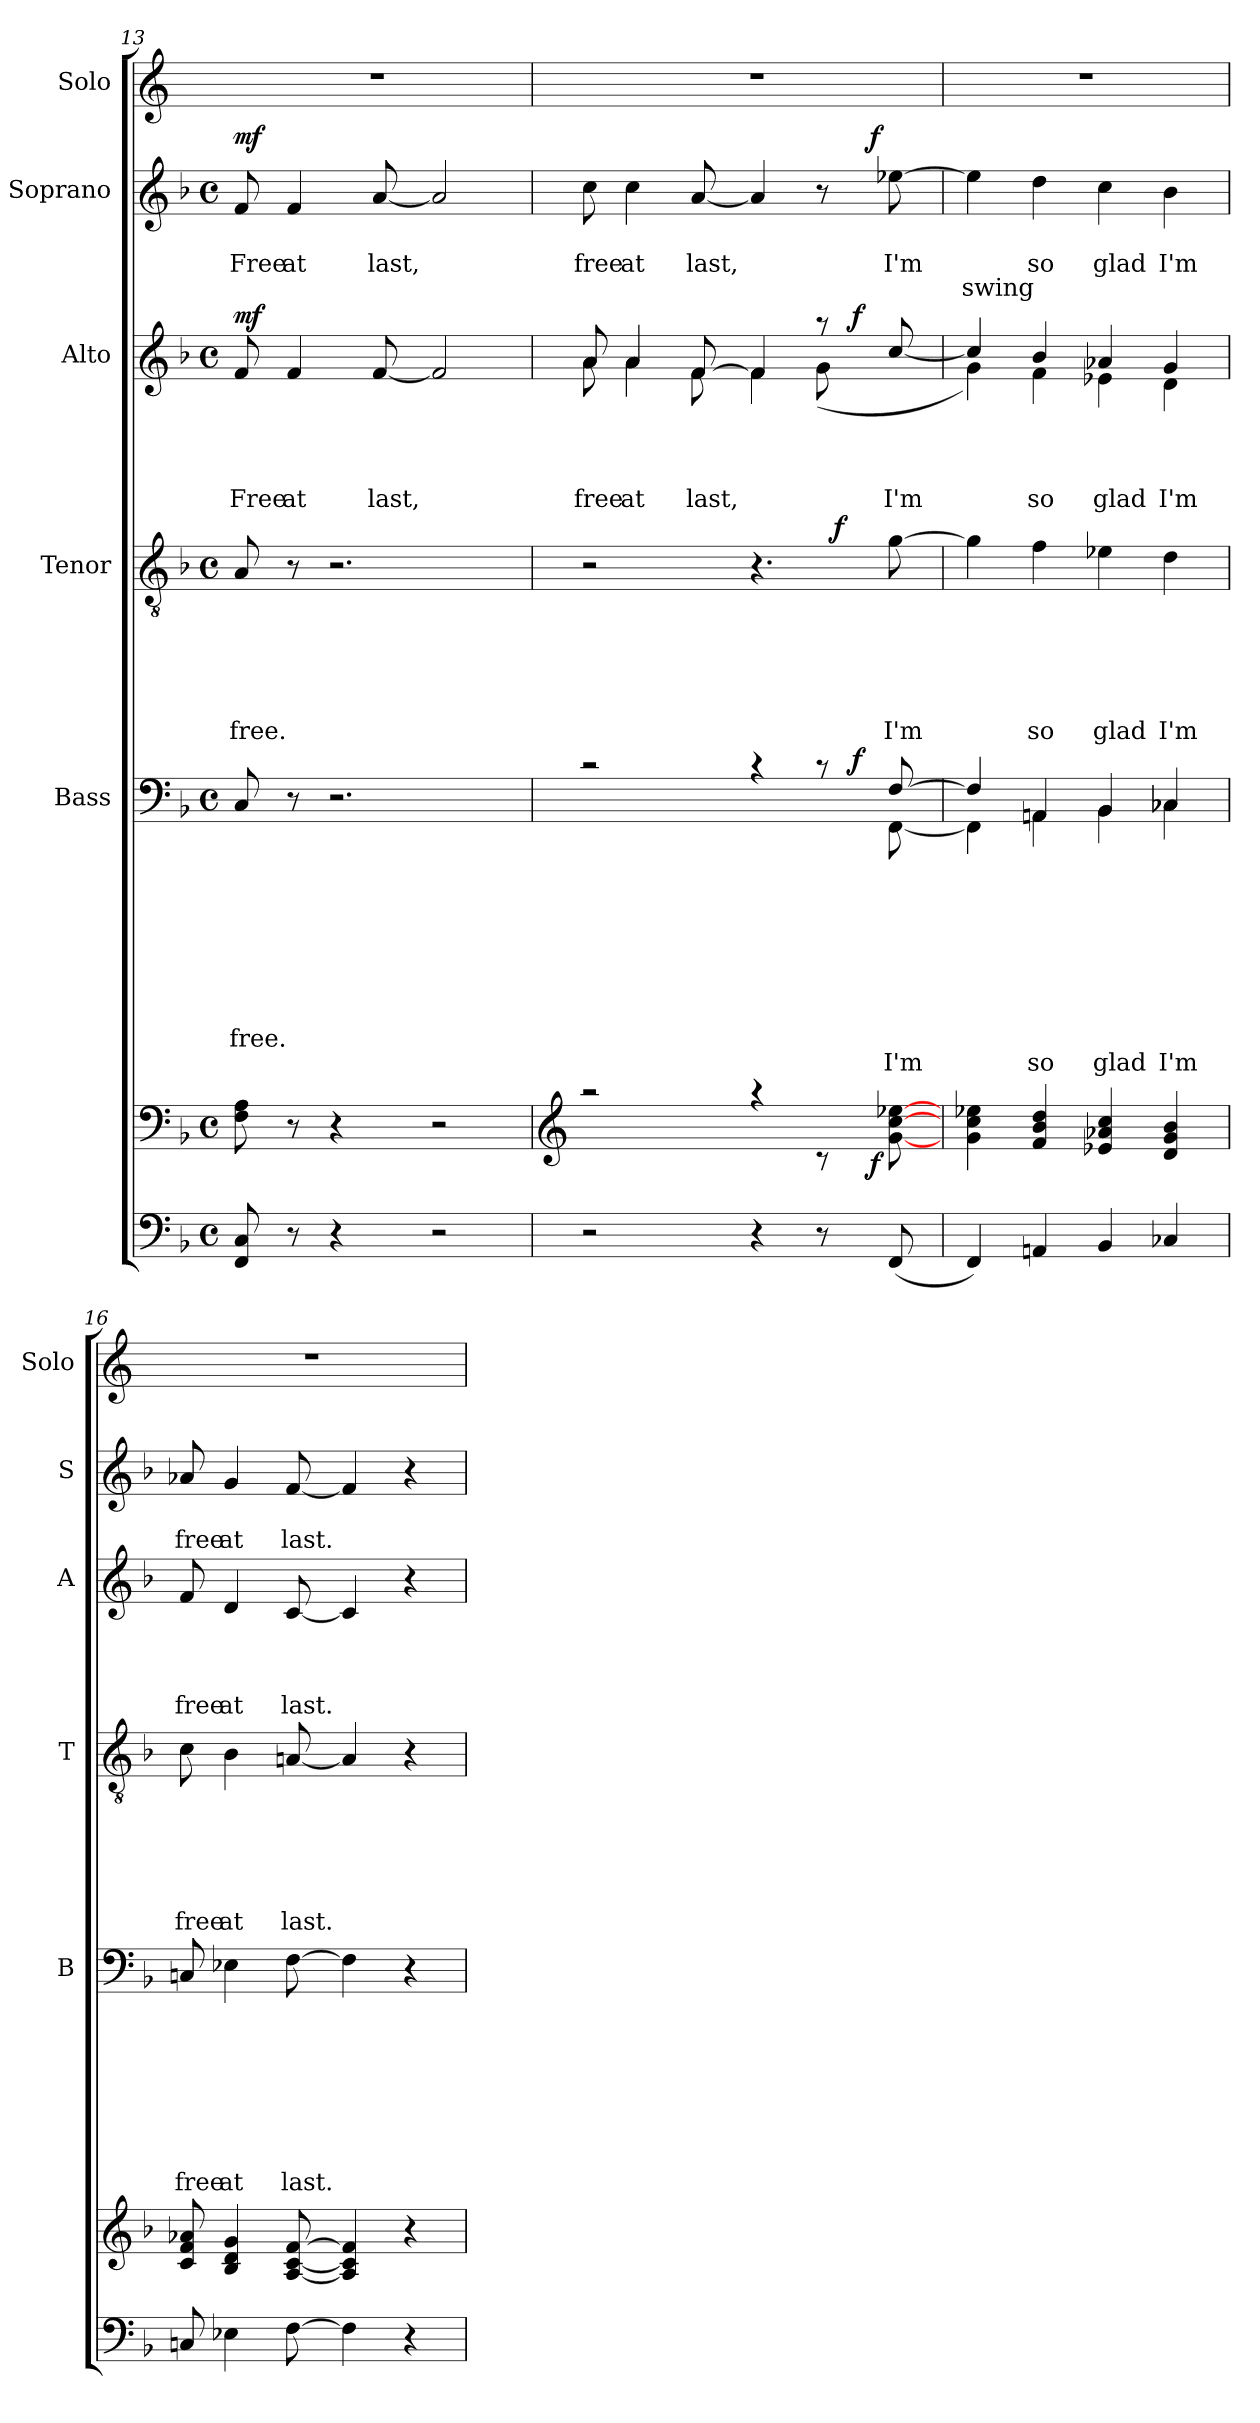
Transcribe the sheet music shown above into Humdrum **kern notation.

**kern	**kern	**dynam	**kern	**text	**text	**text	**text	**text	**text	**text	**text	**text	**dynam	**kern	**text	**text	**text	**text	**text	**text	**dynam	**kern	**text	**text	**text	**text	**dynam	**kern	**text	**text	**text	**dynam	**kern
*part7	*part6	*part6	*part5	*part5	*part5	*part5	*part5	*part5	*part5	*part5	*part5	*part5	*part5	*part4	*part4	*part4	*part4	*part4	*part4	*part4	*part4	*part3	*part3	*part3	*part3	*part3	*part3	*part2	*part2	*part2	*part2	*part2	*part1
*staff7	*staff6	*staff6	*staff5	*staff5	*staff5	*staff5	*staff5	*staff5	*staff5	*staff5	*staff5	*staff5	*staff5	*staff4	*staff4	*staff4	*staff4	*staff4	*staff4	*staff4	*staff4	*staff3	*staff3	*staff3	*staff3	*staff3	*staff3	*staff2	*staff2	*staff2	*staff2	*staff2	*staff1
*	*	*	*I"Bass	*	*	*	*	*	*	*	*	*	*	*I"Tenor	*	*	*	*	*	*	*	*I"Alto	*	*	*	*	*	*I"Soprano	*	*	*	*	*I"Solo
*	*	*	*I'B	*	*	*	*	*	*	*	*	*	*	*I'T	*	*	*	*	*	*	*	*I'A	*	*	*	*	*	*I'S	*	*	*	*	*I'Solo
*clefF4	*clefF4	*	*clefF4	*	*	*	*	*	*	*	*	*	*	*clefGv2	*	*	*	*	*	*	*	*clefG2	*	*	*	*	*	*clefG2	*	*	*	*	*clefG2
*k[b-]	*k[b-]	*	*k[b-]	*	*	*	*	*	*	*	*	*	*	*k[b-]	*	*	*	*	*	*	*	*k[b-]	*	*	*	*	*	*k[b-]	*	*	*	*	*k[]
*F:	*F:	*	*F:	*	*	*	*	*	*	*	*	*	*	*F:	*	*	*	*	*	*	*	*F:	*	*	*	*	*	*F:	*	*	*	*	*C:
*M4/4	*M4/4	*	*M4/4	*	*	*	*	*	*	*	*	*	*	*M4/4	*	*	*	*	*	*	*	*M4/4	*	*	*	*	*	*M4/4	*	*	*	*	*
*met(c)	*met(c)	*	*met(c)	*	*	*	*	*	*	*	*	*	*	*met(c)	*	*	*	*	*	*	*	*met(c)	*	*	*	*	*	*met(c)	*	*	*	*	*
=13	=13	=13	=13	=13	=13	=13	=13	=13	=13	=13	=13	=13	=13	=13	=13	=13	=13	=13	=13	=13	=13	=13	=13	=13	=13	=13	=13	=13	=13	=13	=13	=13	=13
!	!	!	!	!	!	!	!	!	!	!	!LO:LY:b	!	!	!	!	!	!	!	!	!LO:LY:b	!	!	!	!	!	!LO:LY:b	!LO:DY:a	!	!	!LO:LY:b	!	!LO:DY:a	!
8FF/ 8C/	8F\ 8A\	.	8C/	.	.	.	.	.	.	.	free.	.	.	8A/	.	.	.	.	.	free.	.	8f/	.	.	.	Free	mf	8f/	.	Free	.	mf	1r
!	!	!	!	!	!	!	!	!	!	!	!	!	!	!	!	!	!	!	!	!	!	!	!	!	!	!LO:LY:b	!	!	!	!LO:LY:b	!	!	!
8r	8r	.	8r	.	.	.	.	.	.	.	.	.	.	8r	.	.	.	.	.	.	.	4f/	.	.	.	at	.	4f/	.	at	.	.	.
4r	4r	.	2.r	.	.	.	.	.	.	.	.	.	.	2.r	.	.	.	.	.	.	.	.	.	.	.	.	.	.	.	.	.	.	.
!	!	!	!	!	!	!	!	!	!	!	!	!	!	!	!	!	!	!	!	!	!	!	!	!	!	!LO:LY:b	!	!	!	!LO:LY:b	!	!	!
.	.	.	.	.	.	.	.	.	.	.	.	.	.	.	.	.	.	.	.	.	.	[<8f/	.	.	.	last,	.	[<8a/	.	last,	.	.	.
2r	2r	.	.	.	.	.	.	.	.	.	.	.	.	.	.	.	.	.	.	.	.	2f/]	.	.	.	.	.	2a/]	.	.	.	.	.
=14	=14	=14	=14	=14	=14	=14	=14	=14	=14	=14	=14	=14	=14	=14	=14	=14	=14	=14	=14	=14	=14	=14	=14	=14	=14	=14	=14	=14	=14	=14	=14	=14	=14
*	*clefG2	*	*	*	*	*	*	*	*	*	*	*	*	*	*	*	*	*	*	*	*	*	*	*	*	*	*	*	*	*	*	*	*
*	*^	*	*^	*	*	*	*	*	*	*	*	*	*	*	*	*	*	*	*	*	*	*	*	*	*	*	*	*	*	*	*	*	*
!	!	!	!	!	!	!	!	!	!	!	!	!	!	!	!	!	!	!	!	!	!	!	!	!	!	!	!	!LO:LY:b	!	!	!	!LO:LY:b	!	!	!
*	*	*	*	*	*^	*	*	*	*	*	*	*	*	*	*	*^	*	*	*	*	*	*	*	*^	*	*	*	*	*	*^	*	*	*	*	*
*	*	*	*	*	*	*	*	*	*	*	*	*	*	*	*	*	*	*	*	*	*	*	*	*	*	*	*^	*	*	*	*	*	*	*	*	*	*	*	*
2r	2raa	2.ryy	.	2rc	2..ryy	2ryy	.	.	.	.	.	.	.	.	.	.	2r	2ryy	.	.	.	.	.	.	.	8a/	8a\	2ryy	.	.	.	free	.	8cc\	2ryy	.	free	.	.	1r
!	!	!	!	!	!	!	!	!	!	!	!	!	!	!	!	!	!	!	!	!	!	!	!	!	!	!	!	!	!	!	!	!LO:LY:b	!	!	!	!	!LO:LY:b	!	!	!
.	.	.	.	.	.	.	.	.	.	.	.	.	.	.	.	.	.	.	.	.	.	.	.	.	.	4a/	4a\	.	.	.	.	at	.	4cc\	.	.	at	.	.	.
!	!	!	!	!	!	!	!	!	!	!	!	!	!	!	!	!	!	!	!	!	!	!	!	!	!	!	!	!	!	!	!	!LO:LY:b	!	!	!	!	!LO:LY:b	!	!	!
.	.	.	.	.	.	.	.	.	.	.	.	.	.	.	.	.	.	.	.	.	.	.	.	.	.	[>8f/	8f\	.	.	.	.	last,	.	[<8a/	.	.	last,	.	.	.
4r	4raa	.	.	4rc	.	4ryy	.	.	.	.	.	.	.	.	.	.	4.r	4ryy	.	.	.	.	.	.	.	4f/]	4f\	4ryy	.	.	.	.	.	4a/]	4ryy	.	.	.	.	.
8r	16.ryy	8rc	.	8rc	.	16ryy	.	.	.	.	.	.	.	.	.	.	.	32ryy	.	.	.	.	.	.	.	8raa	(<8g\	16ryy	.	.	.	.	.	8r	16.ryy	.	.	.	.	.
!	!	!	!	!	!	!	!	!	!	!	!	!	!	!	!	!	!	!	!	!	!	!	!	!	!LO:DY:a	!	!	!	!	!	!	!	!	!	!	!	!	!	!	!
.	.	.	.	.	.	.	.	.	.	.	.	.	.	.	.	.	.	8..ryy	.	.	.	.	.	.	f	.	.	.	.	.	.	.	.	.	.	.	.	.	.	.
!	!	!	!	!	!	!	!	!	!	!	!	!	!	!	!	!LO:DY:a	!	!	!	!	!	!	!	!	!	!	!	!	!	!	!	!	!LO:DY:a	!	!	!	!	!	!	!
.	.	.	.	.	.	8.ryy	.	.	.	.	.	.	.	.	.	f	.	.	.	.	.	.	.	.	.	.	.	8.ryy	.	.	.	.	f	.	.	.	.	.	.	.
!	!	!	!LO:DY:b	!	!	!	!	!	!	!	!	!	!	!	!	!	!	!	!	!	!	!	!	!	!	!	!	!	!	!	!	!	!	!	!	!	!	!	!LO:DY:a	!
.	8ryy	.	f	.	.	.	.	.	.	.	.	.	.	.	.	.	.	.	.	.	.	.	.	.	.	.	.	.	.	.	.	.	.	.	8ryy	.	.	.	f	.
!	!	!	!	!	!	!	!	!	!	!	!	!	!	!	!LO:LY:b	!	!	!	!	!	!	!	!	!LO:LY:b	!	!	!	!	!	!	!	!LO:LY:b	!	!	!	!	!LO:LY:b	!	!	!
(<8FF/	.	[<8g\ [>8cc\ [>8ee-X\	.	[>8F/	[<8FF\	.	.	.	.	.	.	.	.	.	-I'm	.	[>8g\	.	.	.	.	.	.	I'm	.	[>8cc/	8ryy	.	.	.	.	I'm	.	[>8ee-X\	.	.	I'm	.	.	.
.	32ryy	.	.	.	.	.	.	.	.	.	.	.	.	.	.	.	.	.	.	.	.	.	.	.	.	.	.	.	.	.	.	.	.	.	32ryy	.	.	.	.	.
=15	=15	=15	=15	=15	=15	=15	=15	=15	=15	=15	=15	=15	=15	=15	=15	=15	=15	=15	=15	=15	=15	=15	=15	=15	=15	=15	=15	=15	=15	=15	=15	=15	=15	=15	=15	=15	=15	=15	=15	=15
!	!	!	!	!	!	!	!	!	!	!	!	!	!	!	!	!	!	!	!	!	!	!	!	!	!	!	!	!	!	!	!	!	!	!	!	!	!	!LO:LY:b	!	!
*	*	*	*	*	*v	*v	*	*	*	*	*	*	*	*	*	*	*	*	*	*	*	*	*	*	*	*	*v	*v	*	*	*	*	*	*v	*v	*	*	*	*	*
*	*	*	*	*	*	*	*	*	*	*	*	*	*	*	*	*v	*v	*	*	*	*	*	*	*	*	*	*	*	*	*	*	*	*	*	*	*	*
4FF/)	4g\ 4cc\ 4ee-\	4ryy	.	4F/]	4FF\]	.	.	.	.	.	.	.	.	.	.	4g\]	.	.	.	.	.	.	.	4cc/]	4g\)	.	.	.	.	.	4ee-\]	.	.	swing	.	1r
!	!	!	!	!	!	!	!	!	!	!	!	!	!	!LO:LY:b	!	!	!	!	!	!	!	!LO:LY:b	!	!	!	!	!	!	!LO:LY:b	!	!	!	!LO:LY:b	!	!	!
4AAni/	2.ryy	4f/ 4b-/ 4dd/	.	4AAni/	4AA\	.	.	.	.	.	.	.	.	so	.	4f\	.	.	.	.	.	so	.	4b-/	4f\	.	.	.	so	.	4dd\	.	so	.	.	.
!	!	!	!	!	!	!	!	!	!	!	!	!	!	!LO:LY:b	!	!	!	!	!	!	!	!LO:LY:b	!	!	!	!	!	!	!LO:LY:b	!	!	!	!LO:LY:b	!	!	!
4BB-/	.	4e-X/ 4a-X/ 4cc/	.	4BB-/	4BB-\	.	.	.	.	.	.	.	.	glad	.	4e-X\	.	.	.	.	.	glad	.	4a-X/	4e-X\	.	.	.	glad	.	4cc\	.	glad	.	.	.
!	!	!	!	!	!	!	!	!	!	!	!	!	!	!LO:LY:b	!	!	!	!	!	!	!	!LO:LY:b	!	!	!	!	!	!	!LO:LY:b	!	!	!	!LO:LY:b	!	!	!
4C-X/	.	4d/ 4g/ 4b-/	.	4C-X/	4C-\	.	.	.	.	.	.	.	.	I'm	.	4d\	.	.	.	.	.	I'm	.	4g/	4d\	.	.	.	I'm	.	4b-\	.	I'm	.	.	.
!!LO:LB:g=z
=16	=16	=16	=16	=16	=16	=16	=16	=16	=16	=16	=16	=16	=16	=16	=16	=16	=16	=16	=16	=16	=16	=16	=16	=16	=16	=16	=16	=16	=16	=16	=16	=16	=16	=16	=16	=16
!	!	!	!	!	!	!	!	!	!	!	!	!	!LO:LY:b	!	!	!	!	!	!	!	!	!LO:LY:b	!	!	!	!	!	!	!LO:LY:b	!	!	!	!LO:LY:b	!	!	!
*	*v	*v	*	*	*	*	*	*	*	*	*	*	*	*	*	*	*	*	*	*	*	*	*	*v	*v	*	*	*	*	*	*	*	*	*	*	*
*	*	*	*v	*v	*	*	*	*	*	*	*	*	*	*	*	*	*	*	*	*	*	*	*	*	*	*	*	*	*	*	*	*	*	*
8Cn/	8c/ 8f/ 8a-X/	.	8Cn/	.	.	.	.	.	.	.	free	.	.	8c\	.	.	.	.	.	free	.	8f/	.	.	.	free	.	8a-X/	.	free	.	.	1r
!	!	!	!	!	!	!	!	!	!	!	!LO:LY:b	!	!	!	!	!	!	!	!	!LO:LY:b	!	!	!	!	!	!LO:LY:b	!	!	!	!LO:LY:b	!	!	!
4E-X\	4B-/ 4d/ 4g/	.	4E-X\	.	.	.	.	.	.	.	at	.	.	4B-\	.	.	.	.	.	at	.	4d/	.	.	.	at	.	4g/	.	at	.	.	.
!	!	!	!	!	!	!	!	!	!	!	!LO:LY:b	!	!	!	!	!	!	!	!	!LO:LY:b	!	!	!	!	!	!LO:LY:b	!	!	!	!LO:LY:b	!	!	!
[>8F\	[<8A/ [<8c/ [>8f/	.	[>8F\	.	.	.	.	.	.	.	last.	.	.	[<8Ani/	.	.	.	.	.	last.	.	[<8c/	.	.	.	last.	.	[<8f/	.	last.	.	.	.
4F\]	4A/] 4c/] 4f/]	.	4F\]	.	.	.	.	.	.	.	.	.	.	4A/]	.	.	.	.	.	.	.	4c/]	.	.	.	.	.	4f/]	.	.	.	.	.
4r	4r	.	4r	.	.	.	.	.	.	.	.	.	.	4r	.	.	.	.	.	.	.	4r	.	.	.	.	.	4r	.	.	.	.	.
=	=	=	=	=	=	=	=	=	=	=	=	=	=	=	=	=	=	=	=	=	=	=	=	=	=	=	=	=	=	=	=	=	=
*-	*-	*-	*-	*-	*-	*-	*-	*-	*-	*-	*-	*-	*-	*-	*-	*-	*-	*-	*-	*-	*-	*-	*-	*-	*-	*-	*-	*-	*-	*-	*-	*-	*-
